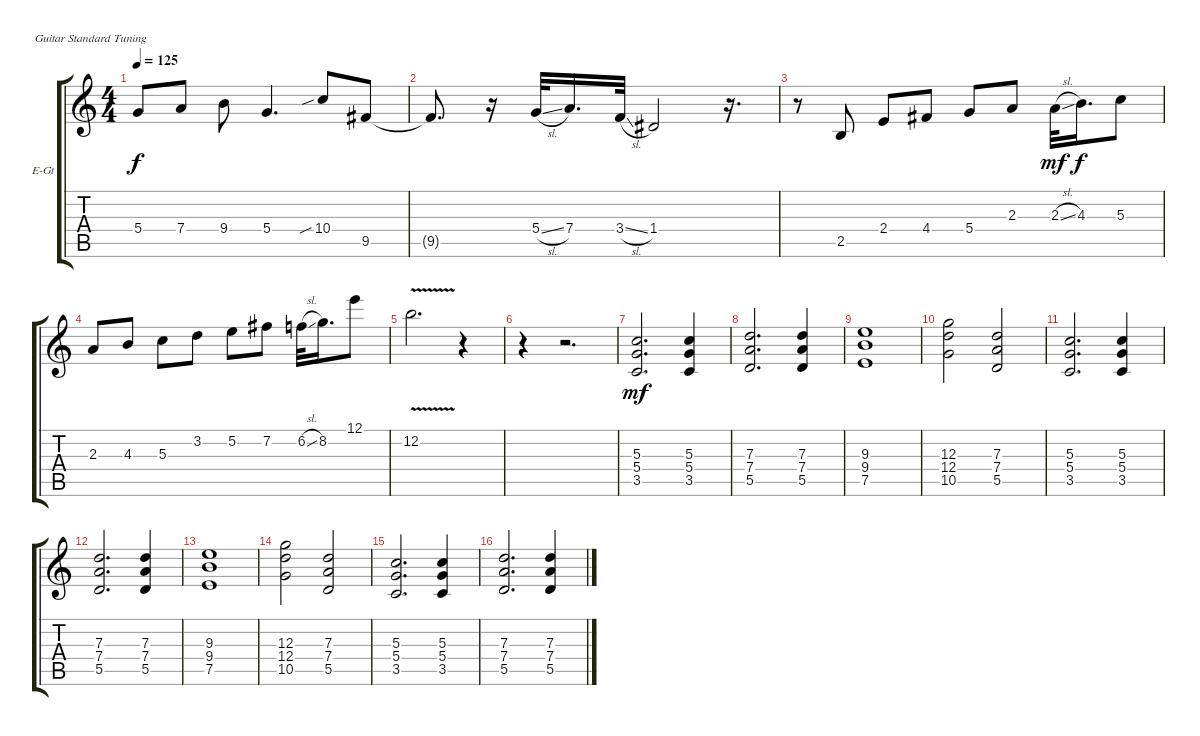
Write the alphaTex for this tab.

\bracketExtendMode groupsimilarinstruments
\firstSystemTrackNameOrientation horizontal
\otherSystemsTrackNameOrientation horizontal
\track ("Гитара 4" "E-Gt") {instrument distortionguitar}
\staff {score tabs}
\tuning (E4 B3 G3 D3 A2 E2)
\ts (4 4)
\tempo 125
\clef g2
\scale
0.333333
\ks c
5.4.8{dy f} 7.4.8 9.4.8 5.4.4{d} 10.4{sib}.8 9.5.8 |
\scale
0.333333 9.5{t}.8{d} r.16 5.4{sl}.32 7.4.16{d} 3.4{sl}.32 1.4.2 r.16{d} |
\scale
0.333333 r.8 2.5.8 2.4.8 4.4.8 5.4.8 2.3.8 2.3{sl}.32{dy mf} 4.3.16{d dy f} 5.3.8 |
\scale
0.333333 2.3.8 4.3.8 5.3.8 3.2.8 5.2.8 7.2.8 6.2{sl}.32 8.2.16{d} 12.1.8 |
\scale
0.333333 12.2{v}.2{d} r.4 |
\scale
0.333333 r.4 r.2{d} |
\scale
0.333333 (5.3 5.4 3.5).2{d dy mf} (5.3 5.4 3.5).4 |
\scale
0.333333 (7.3 7.4 5.5).2{d} (7.3 7.4 5.5).4 |
\scale
0.333333 (9.3 9.4 7.5).1 |
\scale
0.333333 (12.3 12.4 10.5).2 (7.3 7.4 5.5).2 |
\scale
0.333333 (5.3 5.4 3.5).2{d} (5.3 5.4 3.5).4 |
\scale
0.333333 (7.3 7.4 5.5).2{d} (7.3 7.4 5.5).4 |
\scale
0.333333 (9.3 9.4 7.5).1 |
\scale
0.333333 (12.3 12.4 10.5).2 (7.3 7.4 5.5).2 |
\scale
0.333333 (5.3 5.4 3.5).2{d} (5.3 5.4 3.5).4 |
\scale
0.333333 (7.3 7.4 5.5).2{d} (7.3 7.4 5.5).4
